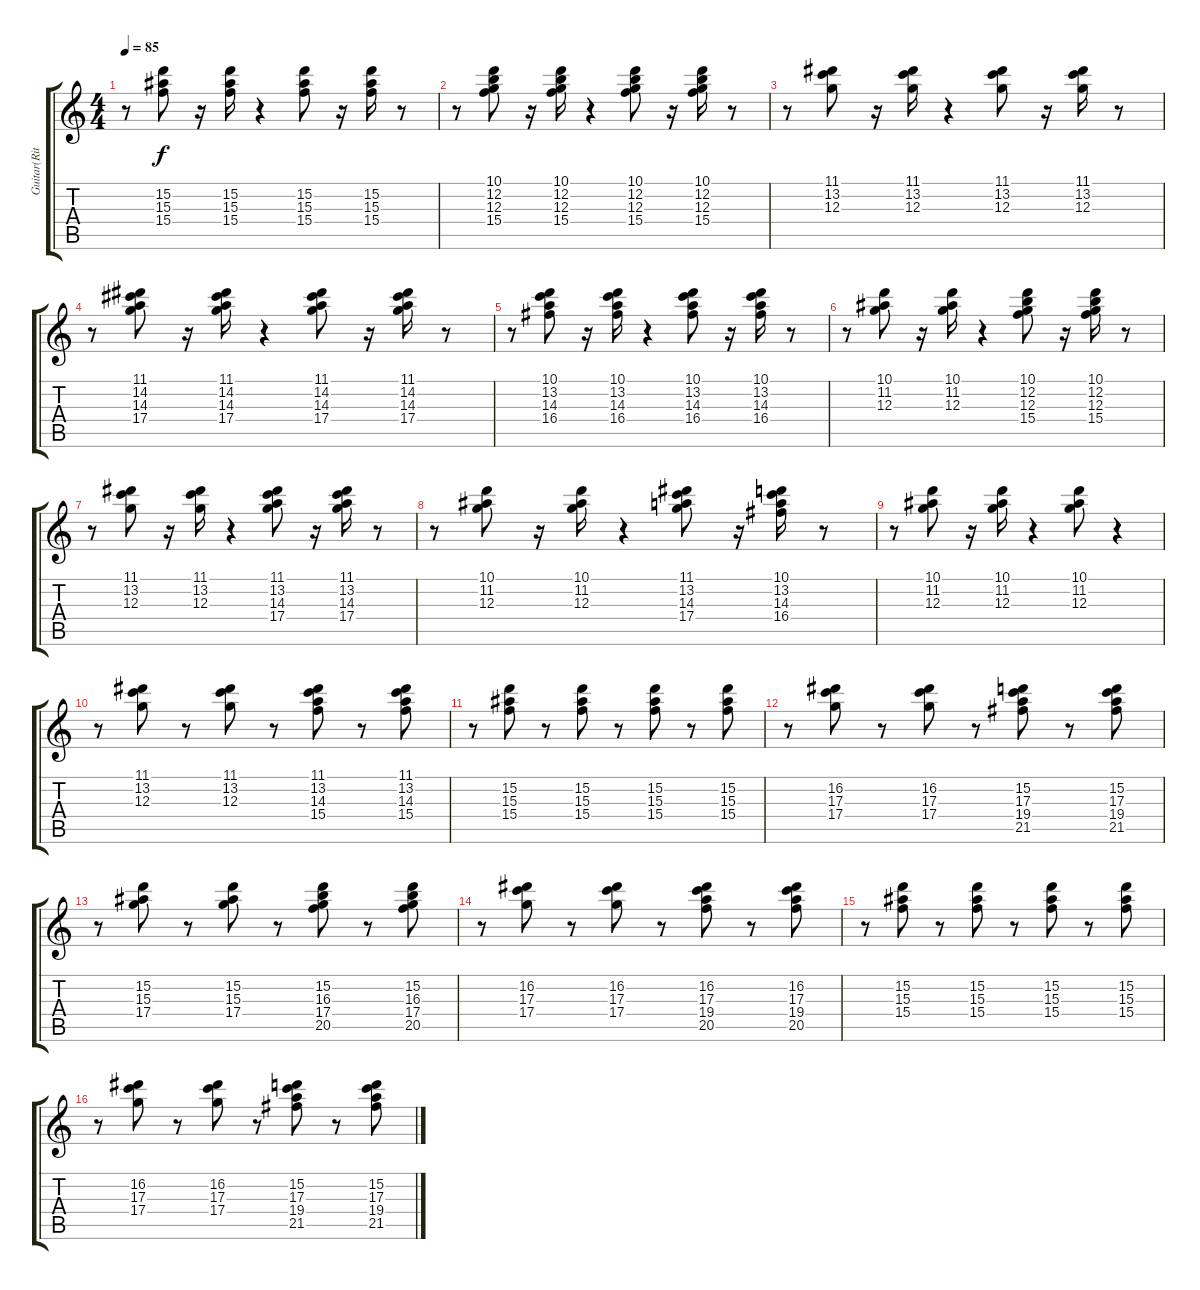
\track ("Guitar(Ritm)" "Guitar(Rit") {instrument acousticguitarnylon}
\staff {score tabs}
\tuning (E4 B3 G3 D3 A2 E2) {hide}
\ts (4 4)
\tempo 85
\clef g2
\ks c
r.8{dy f} (15.2 15.3 15.4).8 r.16 (15.2 15.3 15.4).16 r.4 (15.2 15.3 15.4).8 r.16 (15.2 15.3 15.4).16 r.8 |
r.8 (10.1 12.2 12.3 15.4).8 r.16 (10.1 12.2 12.3 15.4).16 r.4 (10.1 12.2 12.3 15.4).8 r.16 (10.1 12.2 12.3 15.4).16 r.8 |
r.8 (11.1 13.2 12.3).8 r.16 (11.1 13.2 12.3).16 r.4 (11.1 13.2 12.3).8 r.16 (11.1 13.2 12.3).16 r.8 |
r.8 (11.1 14.2 14.3 17.4).8 r.16 (11.1 14.2 14.3 17.4).16 r.4 (11.1 14.2 14.3 17.4).8 r.16 (11.1 14.2 14.3 17.4).16 r.8 |
r.8 (10.1 13.2 14.3 16.4).8 r.16 (10.1 13.2 14.3 16.4).16 r.4 (10.1 13.2 14.3 16.4).8 r.16 (10.1 13.2 14.3 16.4).16 r.8 |
r.8 (10.1 11.2 12.3).8 r.16 (10.1 11.2 12.3).16 r.4 (10.1 12.2 12.3 15.4).8 r.16 (10.1 12.2 12.3 15.4).16 r.8 |
r.8 (11.1 13.2 12.3).8 r.16 (11.1 13.2 12.3).16 r.4 (11.1 13.2 14.3 17.4).8 r.16 (11.1 13.2 14.3 17.4).16 r.8 |
r.8 (10.1 11.2 12.3).8 r.16 (10.1 11.2 12.3).16 r.4 (11.1 13.2 14.3 17.4).8 r.16 (10.1 13.2 14.3 16.4).16 r.8 |
r.8 (10.1 11.2 12.3).8 r.16 (10.1 11.2 12.3).16 r.4 (10.1 11.2 12.3).8 r.4 |
r.8 (11.1 13.2 12.3).8 r.8 (11.1 13.2 12.3).8 r.8 (11.1 13.2 14.3 15.4).8 r.8 (11.1 13.2 14.3 15.4).8 |
r.8 (15.2 15.3 15.4).8 r.8 (15.2 15.3 15.4).8 r.8 (15.2 15.3 15.4).8 r.8 (15.2 15.3 15.4).8 |
r.8 (16.2 17.3 17.4).8 r.8 (16.2 17.3 17.4).8 r.8 (15.2 17.3 19.4 21.5).8 r.8 (15.2 17.3 19.4 21.5).8 |
r.8 (15.2 15.3 17.4).8 r.8 (15.2 15.3 17.4).8 r.8 (15.2 16.3 17.4 20.5).8 r.8 (15.2 16.3 17.4 20.5).8 |
r.8 (16.2 17.3 17.4).8 r.8 (16.2 17.3 17.4).8 r.8 (16.2 17.3 19.4 20.5).8 r.8 (16.2 17.3 19.4 20.5).8 |
r.8 (15.2 15.3 15.4).8 r.8 (15.2 15.3 15.4).8 r.8 (15.2 15.3 15.4).8 r.8 (15.2 15.3 15.4).8 |
r.8 (16.2 17.3 17.4).8 r.8 (16.2 17.3 17.4).8 r.8 (15.2 17.3 19.4 21.5).8 r.8 (15.2 17.3 19.4 21.5).8
